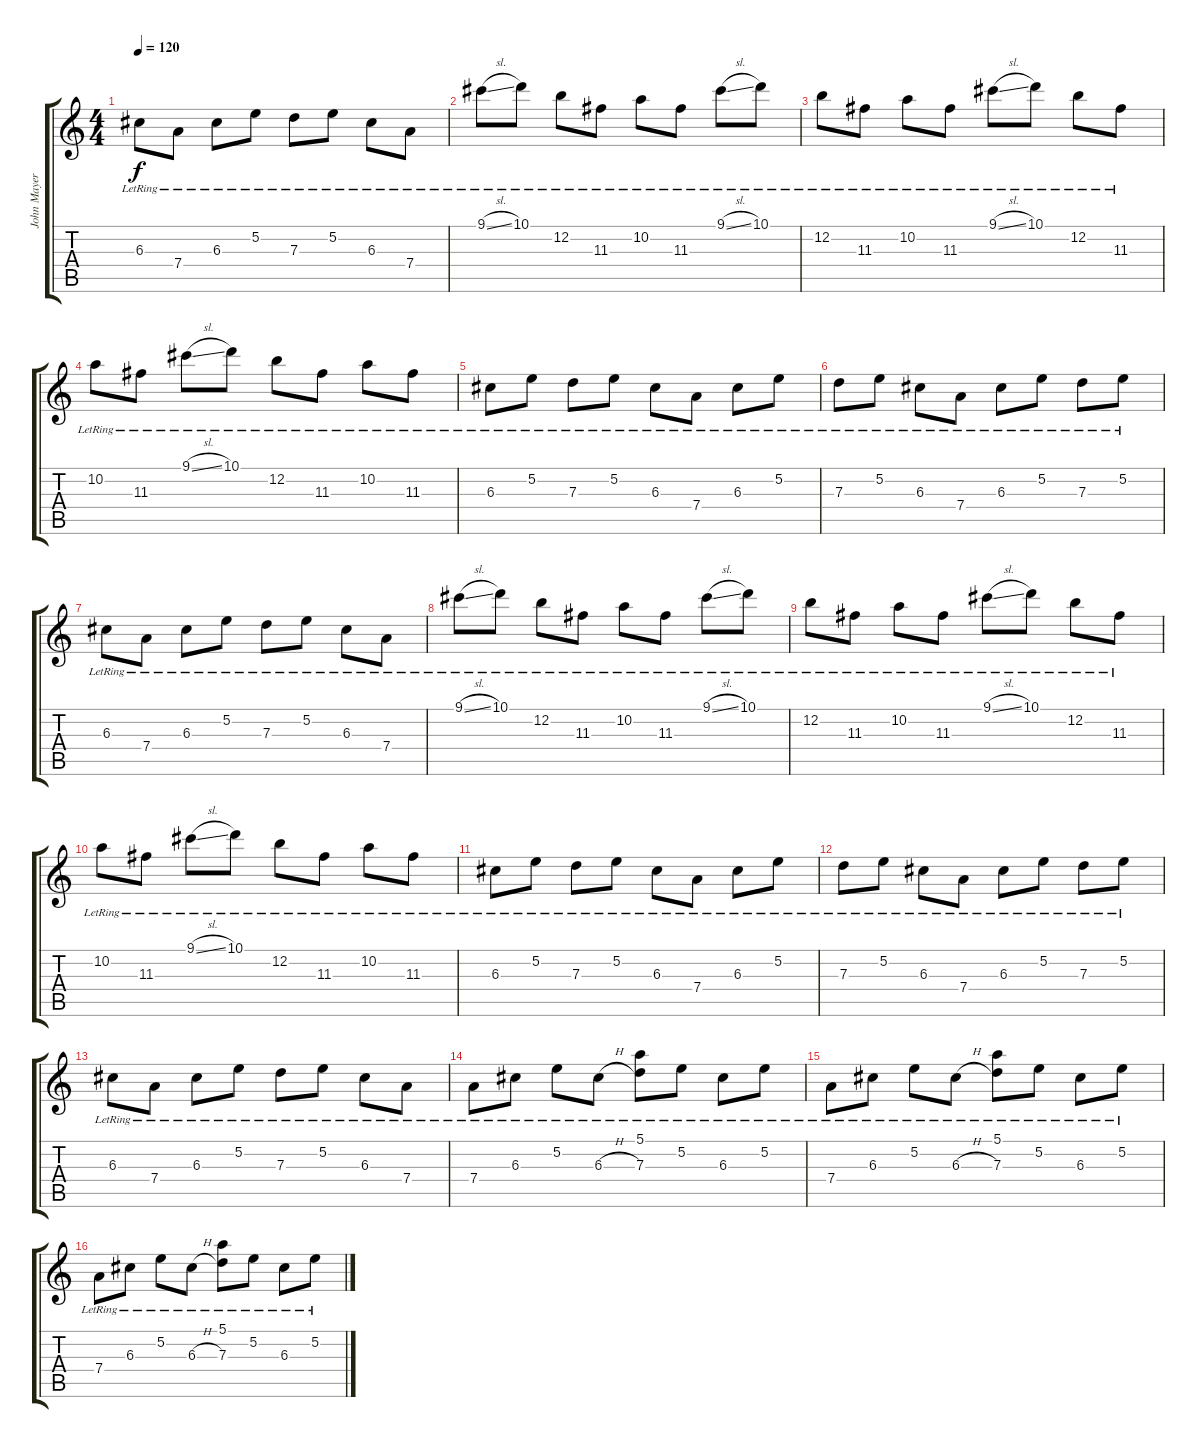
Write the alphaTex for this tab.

\track ("John Mayer" "John Mayer") {instrument electricguitarjazz}
\staff {score tabs}
\tuning (E4 B3 G3 D3 A2 E2) {hide}
\ts (4 4)
\tempo 120
\clef g2
\ks c
6.3{lr}.8{dy f} 7.4{lr}.8 6.3{lr}.8 5.2{lr}.8 7.3{lr}.8 5.2{lr}.8 6.3{lr}.8 7.4{lr}.8 |
9.1{sl lr}.8 10.1{lr}.8 12.2{lr}.8 11.3{lr}.8 10.2{lr}.8 11.3{lr}.8 9.1{sl lr}.8 10.1{lr}.8 |
12.2{lr}.8 11.3{lr}.8 10.2{lr}.8 11.3{lr}.8 9.1{sl lr}.8 10.1{lr}.8 12.2{lr}.8 11.3{lr}.8 |
10.2{lr}.8 11.3{lr}.8 9.1{sl lr}.8 10.1{lr}.8 12.2{lr}.8 11.3{lr}.8 10.2{lr}.8 11.3{lr}.8 |
6.3{lr}.8 5.2{lr}.8 7.3{lr}.8 5.2{lr}.8 6.3{lr}.8 7.4{lr}.8 6.3{lr}.8 5.2{lr}.8 |
7.3{lr}.8 5.2{lr}.8 6.3{lr}.8 7.4{lr}.8 6.3{lr}.8 5.2{lr}.8 7.3{lr}.8 5.2{lr}.8 |
6.3{lr}.8 7.4{lr}.8 6.3{lr}.8 5.2{lr}.8 7.3{lr}.8 5.2{lr}.8 6.3{lr}.8 7.4{lr}.8 |
9.1{sl lr}.8 10.1{lr}.8 12.2{lr}.8 11.3{lr}.8 10.2{lr}.8 11.3{lr}.8 9.1{sl lr}.8 10.1{lr}.8 |
12.2{lr}.8 11.3{lr}.8 10.2{lr}.8 11.3{lr}.8 9.1{sl lr}.8 10.1{lr}.8 12.2{lr}.8 11.3{lr}.8 |
10.2{lr}.8 11.3{lr}.8 9.1{sl lr}.8 10.1{lr}.8 12.2{lr}.8 11.3{lr}.8 10.2{lr}.8 11.3{lr}.8 |
6.3{lr}.8 5.2{lr}.8 7.3{lr}.8 5.2{lr}.8 6.3{lr}.8 7.4{lr}.8 6.3{lr}.8 5.2{lr}.8 |
7.3{lr}.8 5.2{lr}.8 6.3{lr}.8 7.4{lr}.8 6.3{lr}.8 5.2{lr}.8 7.3{lr}.8 5.2{lr}.8 |
6.3{lr}.8 7.4{lr}.8 6.3{lr}.8 5.2{lr}.8 7.3{lr}.8 5.2{lr}.8 6.3{lr}.8 7.4{lr}.8 |
7.4{lr}.8 6.3{lr}.8 5.2{lr}.8 6.3{h lr}.8 (5.1{lr} 7.3{lr}).8 5.2{lr}.8 6.3{lr}.8 5.2{lr}.8 |
7.4{lr}.8 6.3{lr}.8 5.2{lr}.8 6.3{h lr}.8 (5.1{lr} 7.3{lr}).8 5.2{lr}.8 6.3{lr}.8 5.2{lr}.8 |
7.4{lr}.8 6.3{lr}.8 5.2{lr}.8 6.3{h lr}.8 (5.1{lr} 7.3{lr}).8 5.2{lr}.8 6.3{lr}.8 5.2{lr}.8
